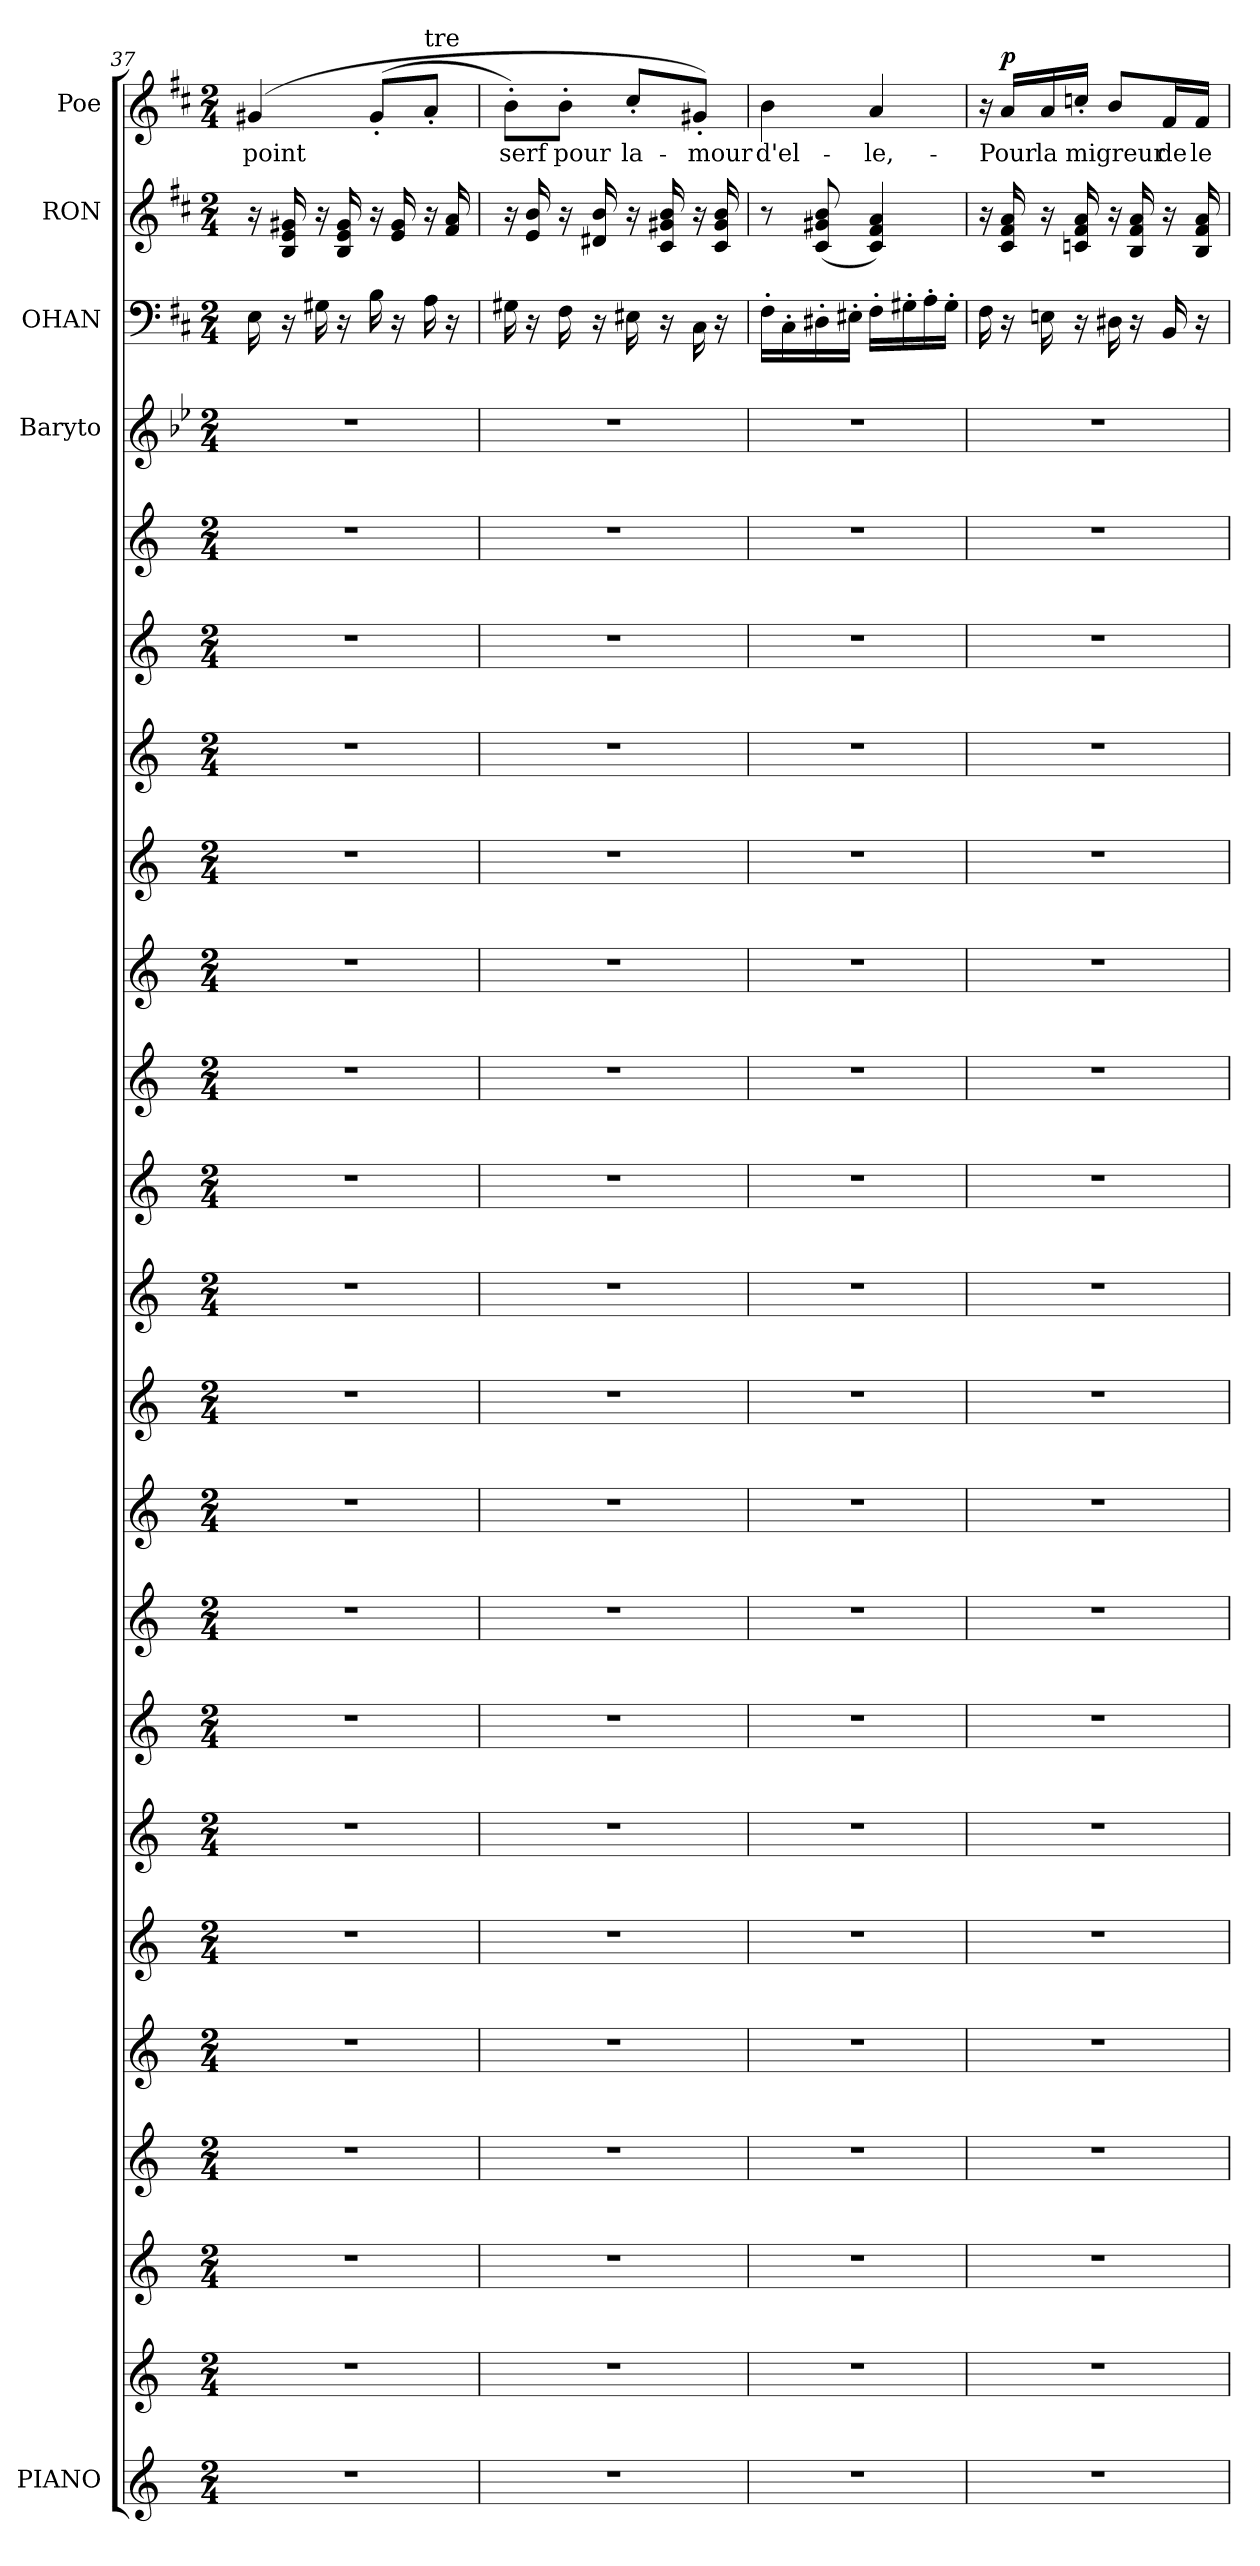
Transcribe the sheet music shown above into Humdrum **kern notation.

**kern	**kern	**kern	**kern	**kern	**kern	**kern	**kern	**kern	**kern	**kern	**kern	**kern	**kern	**kern	**kern	**kern	**kern	**kern	**kern	**kern	**kern	**kern	**text	**dynam
*part23	*part22	*part21	*part20	*part19	*part18	*part17	*part16	*part15	*part14	*part13	*part12	*part11	*part10	*part9	*part8	*part7	*part6	*part5	*part4	*part3	*part2	*part1	*part1	*part1
*staff23	*staff22	*staff21	*staff20	*staff19	*staff18	*staff17	*staff16	*staff15	*staff14	*staff13	*staff12	*staff11	*staff10	*staff9	*staff8	*staff7	*staff6	*staff5	*staff4	*staff3	*staff2	*staff1	*staff1	*staff1
*I"PIANO	*	*	*	*	*	*	*	*	*	*	*	*	*	*	*	*	*	*	*I"Baryto	*I"OHAN	*I"RON	*I"Poe	*	*
*I'Pno	*	*	*	*	*	*	*	*	*	*	*	*	*	*	*	*	*	*	*I'Bar.	*I'OHA.	*I'RON	*I'Poe	*	*
*clefG2	*clefG2	*clefG2	*clefG2	*clefG2	*clefG2	*clefG2	*clefG2	*clefG2	*clefG2	*clefG2	*clefG2	*clefG2	*clefG2	*clefG2	*clefG2	*clefG2	*clefG2	*clefG2	*clefG2	*clefF4	*clefG2	*clefG2	*	*
*	*	*	*	*	*	*	*	*	*	*	*	*	*	*	*	*	*	*	*ITrd8c14	*	*	*	*	*
*k[]	*k[]	*k[]	*k[]	*k[]	*k[]	*k[]	*k[]	*k[]	*k[]	*k[]	*k[]	*k[]	*k[]	*k[]	*k[]	*k[]	*k[]	*k[]	*k[b-e-]	*k[f#c#]	*k[f#c#]	*k[f#c#]	*	*
*C:	*C:	*C:	*C:	*C:	*C:	*C:	*C:	*C:	*C:	*C:	*C:	*C:	*C:	*C:	*C:	*C:	*C:	*C:	*B-:	*D:	*D:	*D:	*	*
*M2/4	*M2/4	*M2/4	*M2/4	*M2/4	*M2/4	*M2/4	*M2/4	*M2/4	*M2/4	*M2/4	*M2/4	*M2/4	*M2/4	*M2/4	*M2/4	*M2/4	*M2/4	*M2/4	*M2/4	*M2/4	*M2/4	*M2/4	*	*
=37	=37	=37	=37	=37	=37	=37	=37	=37	=37	=37	=37	=37	=37	=37	=37	=37	=37	=37	=37	=37	=37	=37	=37	=37
2r	2r	2r	2r	2r	2r	2r	2r	2r	2r	2r	2r	2r	2r	2r	2r	2r	2r	2r	2r	16E\	16r	(4g#X/	point	.
.	.	.	.	.	.	.	.	.	.	.	.	.	.	.	.	.	.	.	.	16r	16B/ 16e/ 16g#X/	.	.	.
.	.	.	.	.	.	.	.	.	.	.	.	.	.	.	.	.	.	.	.	16G#X\	16r	.	.	.
.	.	.	.	.	.	.	.	.	.	.	.	.	.	.	.	.	.	.	.	16r	16B/ 16e/ 16g#/	.	.	.
.	.	.	.	.	.	.	.	.	.	.	.	.	.	.	.	.	.	.	.	16B\	16r	(8g#'/L	.	.
.	.	.	.	.	.	.	.	.	.	.	.	.	.	.	.	.	.	.	.	16r	16e/ 16g#/	.	.	.
!	!	!	!	!	!	!	!	!	!	!	!	!	!	!	!	!	!	!	!	!	!	!LO:TX:t=tre	!	!
.	.	.	.	.	.	.	.	.	.	.	.	.	.	.	.	.	.	.	.	16A\	16r	8a'/J	.	.
.	.	.	.	.	.	.	.	.	.	.	.	.	.	.	.	.	.	.	.	16r	16f#/ 16a/	.	.	.
=38	=38	=38	=38	=38	=38	=38	=38	=38	=38	=38	=38	=38	=38	=38	=38	=38	=38	=38	=38	=38	=38	=38	=38	=38
2r	2r	2r	2r	2r	2r	2r	2r	2r	2r	2r	2r	2r	2r	2r	2r	2r	2r	2r	2r	16G#X\	16r	8b'\L)	serf	.
.	.	.	.	.	.	.	.	.	.	.	.	.	.	.	.	.	.	.	.	16r	16e/ 16b/	.	.	.
.	.	.	.	.	.	.	.	.	.	.	.	.	.	.	.	.	.	.	.	16F#\	16r	8b'\J	pour	.
.	.	.	.	.	.	.	.	.	.	.	.	.	.	.	.	.	.	.	.	16r	16d#X/ 16b/	.	.	.
.	.	.	.	.	.	.	.	.	.	.	.	.	.	.	.	.	.	.	.	16E#X\	16r	8cc#'/L	la-	.
.	.	.	.	.	.	.	.	.	.	.	.	.	.	.	.	.	.	.	.	16r	16c#/ 16g#X/ 16b/	.	.	.
.	.	.	.	.	.	.	.	.	.	.	.	.	.	.	.	.	.	.	.	16C#\	16r	8g#X'/J)	mour	.
.	.	.	.	.	.	.	.	.	.	.	.	.	.	.	.	.	.	.	.	16r	16c#/ 16g#/ 16b/	.	.	.
!!LO:LB:g=z
=39	=39	=39	=39	=39	=39	=39	=39	=39	=39	=39	=39	=39	=39	=39	=39	=39	=39	=39	=39	=39	=39	=39	=39	=39
2r	2r	2r	2r	2r	2r	2r	2r	2r	2r	2r	2r	2r	2r	2r	2r	2r	2r	2r	2r	16F#'\LL	8r	4b\	d'el-	.
.	.	.	.	.	.	.	.	.	.	.	.	.	.	.	.	.	.	.	.	16C#'\	.	.	.	.
.	.	.	.	.	.	.	.	.	.	.	.	.	.	.	.	.	.	.	.	16D#X'\	(8c#/ 8g#X/ 8b/	.	.	.
.	.	.	.	.	.	.	.	.	.	.	.	.	.	.	.	.	.	.	.	16E#X'\JJ	.	.	.	.
.	.	.	.	.	.	.	.	.	.	.	.	.	.	.	.	.	.	.	.	16F#'\LL	4c#/ 4f#/ 4a/)	4a/	le,-	.
.	.	.	.	.	.	.	.	.	.	.	.	.	.	.	.	.	.	.	.	16G#X'\	.	.	.	.
.	.	.	.	.	.	.	.	.	.	.	.	.	.	.	.	.	.	.	.	16A'\	.	.	.	.
.	.	.	.	.	.	.	.	.	.	.	.	.	.	.	.	.	.	.	.	16G#'\JJ	.	.	.	.
=40	=40	=40	=40	=40	=40	=40	=40	=40	=40	=40	=40	=40	=40	=40	=40	=40	=40	=40	=40	=40	=40	=40	=40	=40
2r	2r	2r	2r	2r	2r	2r	2r	2r	2r	2r	2r	2r	2r	2r	2r	2r	2r	2r	2r	16F#\	16r	16r	.	.
.	.	.	.	.	.	.	.	.	.	.	.	.	.	.	.	.	.	.	.	16r	16c#/ 16f#/ 16a/	16a/LL	Pour	p
.	.	.	.	.	.	.	.	.	.	.	.	.	.	.	.	.	.	.	.	16En\	16r	16a/	la	.
.	.	.	.	.	.	.	.	.	.	.	.	.	.	.	.	.	.	.	.	16r	16cn/ 16f#/ 16a/	16ccn'/JJ	migreur	.
.	.	.	.	.	.	.	.	.	.	.	.	.	.	.	.	.	.	.	.	16D#X\	16r	8b/L	.	.
.	.	.	.	.	.	.	.	.	.	.	.	.	.	.	.	.	.	.	.	16r	16B/ 16f#/ 16a/	.	.	.
.	.	.	.	.	.	.	.	.	.	.	.	.	.	.	.	.	.	.	.	16BB/	16r	16f#/L	de	.
.	.	.	.	.	.	.	.	.	.	.	.	.	.	.	.	.	.	.	.	16r	16B/ 16f#/ 16a/	16f#/JJ	le	.
=	=	=	=	=	=	=	=	=	=	=	=	=	=	=	=	=	=	=	=	=	=	=	=	=
*-	*-	*-	*-	*-	*-	*-	*-	*-	*-	*-	*-	*-	*-	*-	*-	*-	*-	*-	*-	*-	*-	*-	*-	*-
